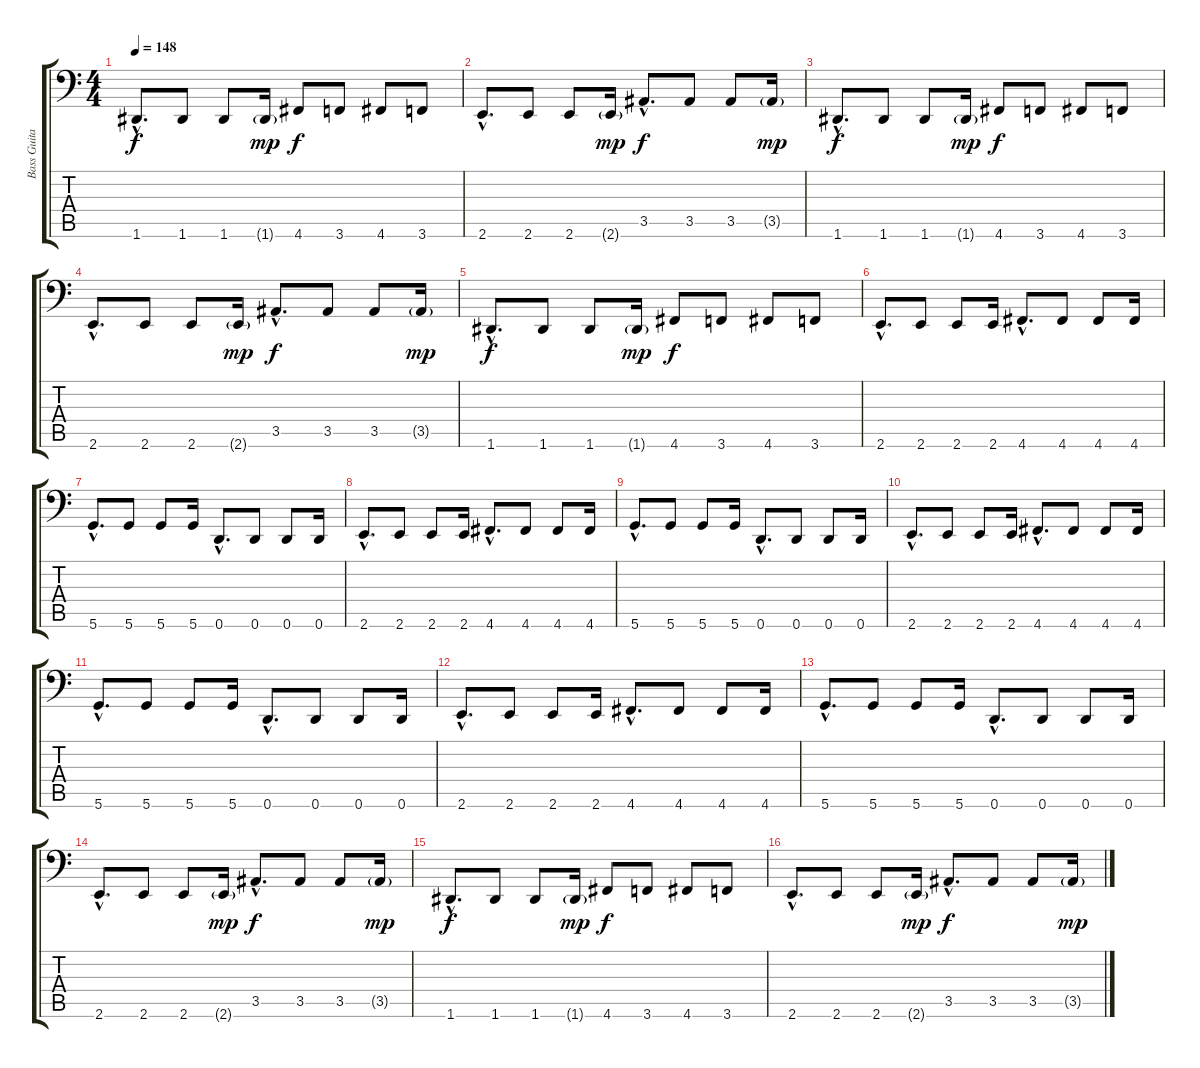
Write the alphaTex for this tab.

\track ("Bass Guitar" "Bass Guita") {instrument electricbassfinger}
\staff {score tabs}
\tuning (D3 A2 F2 C2 G1 D1) {hide}
\ts (4 4)
\tempo 148
\clef f4
\ks c
1.6{hac}.8{d dy f} 1.6.8 1.6.8 1.6{g}.16{dy mp} 4.6.8{dy f} 3.6.8 4.6.8 3.6.8 |
2.6{hac}.8{d} 2.6.8 2.6.8 2.6{g}.16{dy mp} 3.5{hac}.8{d dy f} 3.5.8 3.5.8 3.5{g}.16{dy mp} |
1.6{hac}.8{d dy f} 1.6.8 1.6.8 1.6{g}.16{dy mp} 4.6.8{dy f} 3.6.8 4.6.8 3.6.8 |
2.6{hac}.8{d} 2.6.8 2.6.8 2.6{g}.16{dy mp} 3.5{hac}.8{d dy f} 3.5.8 3.5.8 3.5{g}.16{dy mp} |
1.6{hac}.8{d dy f} 1.6.8 1.6.8 1.6{g}.16{dy mp} 4.6.8{dy f} 3.6.8 4.6.8 3.6.8 |
2.6{hac}.8{d} 2.6.8 2.6.8 2.6.16 4.6{hac}.8{d} 4.6.8 4.6.8 4.6.16 |
5.6{hac}.8{d} 5.6.8 5.6.8 5.6.16 0.6{hac}.8{d} 0.6.8 0.6.8 0.6.16 |
2.6{hac}.8{d} 2.6.8 2.6.8 2.6.16 4.6{hac}.8{d} 4.6.8 4.6.8 4.6.16 |
5.6{hac}.8{d} 5.6.8 5.6.8 5.6.16 0.6{hac}.8{d} 0.6.8 0.6.8 0.6.16 |
2.6{hac}.8{d} 2.6.8 2.6.8 2.6.16 4.6{hac}.8{d} 4.6.8 4.6.8 4.6.16 |
5.6{hac}.8{d} 5.6.8 5.6.8 5.6.16 0.6{hac}.8{d} 0.6.8 0.6.8 0.6.16 |
2.6{hac}.8{d} 2.6.8 2.6.8 2.6.16 4.6{hac}.8{d} 4.6.8 4.6.8 4.6.16 |
5.6{hac}.8{d} 5.6.8 5.6.8 5.6.16 0.6{hac}.8{d} 0.6.8 0.6.8 0.6.16 |
2.6{hac}.8{d} 2.6.8 2.6.8 2.6{g}.16{dy mp} 3.5{hac}.8{d dy f} 3.5.8 3.5.8 3.5{g}.16{dy mp} |
1.6{hac}.8{d dy f} 1.6.8 1.6.8 1.6{g}.16{dy mp} 4.6.8{dy f} 3.6.8 4.6.8 3.6.8 |
2.6{hac}.8{d} 2.6.8 2.6.8 2.6{g}.16{dy mp} 3.5{hac}.8{d dy f} 3.5.8 3.5.8 3.5{g}.16{dy mp}
